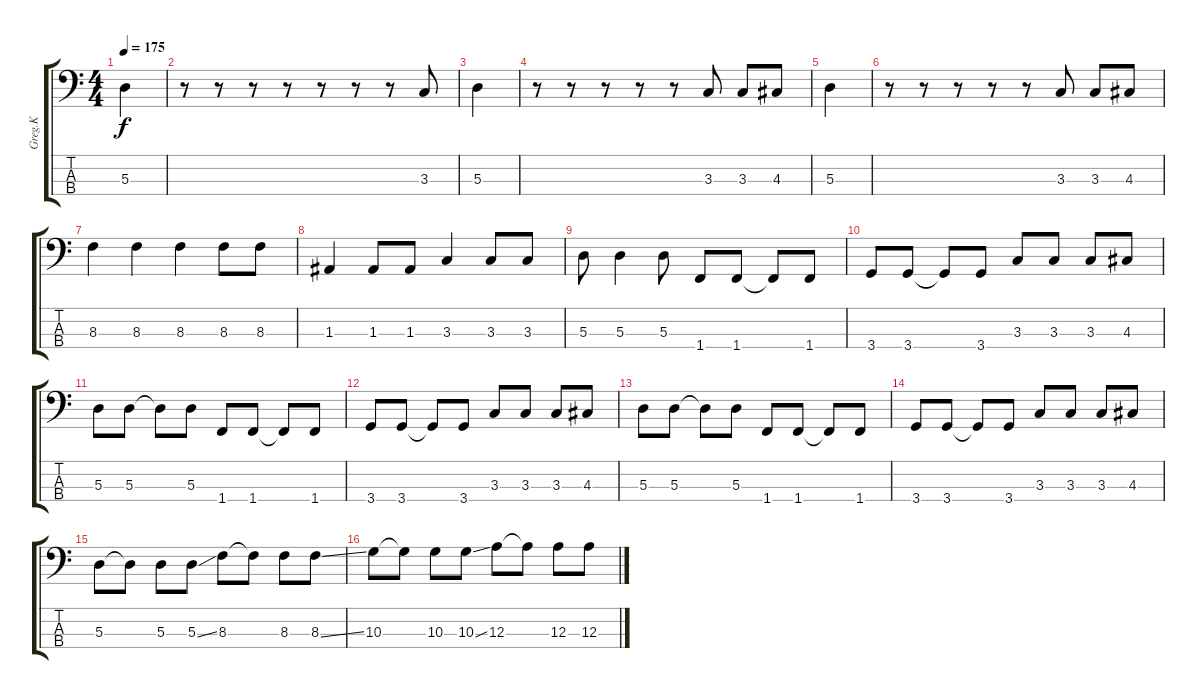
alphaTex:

\track ("Greg.K" "Greg.K") {instrument electricbassfinger}
\staff {score tabs}
\tuning (G2 D2 A1 E1) {hide}
\ts (4 4)
\tempo 175
\clef f4
\ks c
5.3.4{dy f} |
r.8 r.8 r.8 r.8 r.8 r.8 r.8 3.3.8 |
5.3.4 |
r.8 r.8 r.8 r.8 r.8 3.3.8 3.3.8 4.3.8 |
5.3.4 |
r.8 r.8 r.8 r.8 r.8 3.3.8 3.3.8 4.3.8 |
8.3.4 8.3.4 8.3.4 8.3.8 8.3.8 |
1.3.4 1.3.8 1.3.8 3.3.4 3.3.8 3.3.8 |
5.3.8 5.3.4 5.3.8 1.4.8 1.4.8 1.4{t}.8 1.4.8 |
3.4.8 3.4.8 3.4{t}.8 3.4.8 3.3.8 3.3.8 3.3.8 4.3.8 |
5.3.8 5.3.8 5.3{t}.8 5.3.8 1.4.8 1.4.8 1.4{t}.8 1.4.8 |
3.4.8 3.4.8 3.4{t}.8 3.4.8 3.3.8 3.3.8 3.3.8 4.3.8 |
5.3.8 5.3.8 5.3{t}.8 5.3.8 1.4.8 1.4.8 1.4{t}.8 1.4.8 |
3.4.8 3.4.8 3.4{t}.8 3.4.8 3.3.8 3.3.8 3.3.8 4.3.8 |
5.3.8 5.3{t}.8 5.3.8 5.3{ss}.8 8.3.8 8.3{t}.8 8.3.8 8.3{ss}.8 |
10.3.8 10.3{t}.8 10.3.8 10.3{ss}.8 12.3.8 12.3{t}.8 12.3.8 12.3{ss}.8
